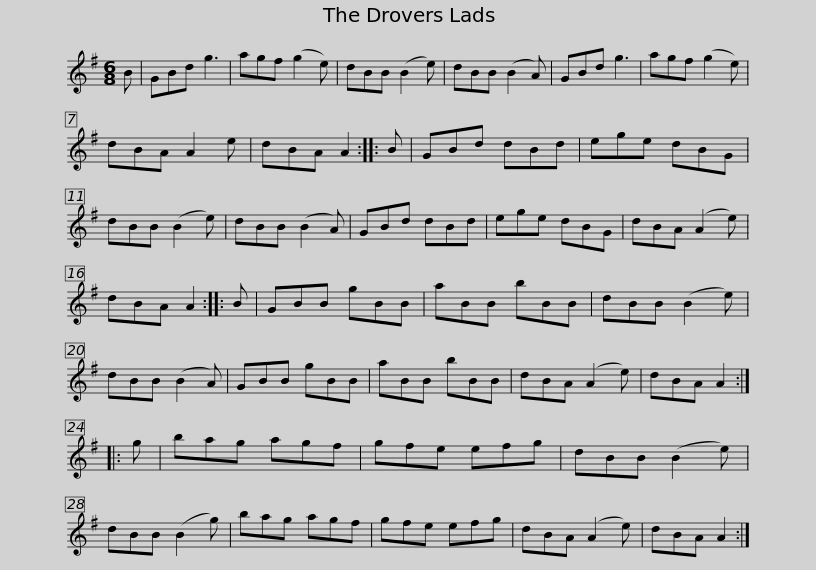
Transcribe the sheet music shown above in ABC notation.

X:1
L:1/8
M:6/8
I:linebreak $
K:G
V:1 treble
V:1
 B | GBd g3 | agf (g2 e) | dBB (B2 e) | dBB (B2 A) | %5
 GBd g3 | agf (g2 e) | dBA A2 e | dBA A2 :: B |$ %10
 GBd dBd | ege dBG | dBB (B2 e) | dBB (B2 A) | GBd dBd | %15
 ege dBG | dBA (A2 e) | dBA A2 ::$ B | GBB gBB | %20
 aBB bBB | dBB (B2 e) | dBB (B2 A) | GBB gBB | aBB bBB | %25
 dBA (A2 e) |$ dBA A2 :: g | bag agf | gfe efg | %30
 dBB (B2 e) | dBB (B2 g) | bag agf | gfe efg |$ dBA (A2 e) | %35
 dBA A2 :| %36
